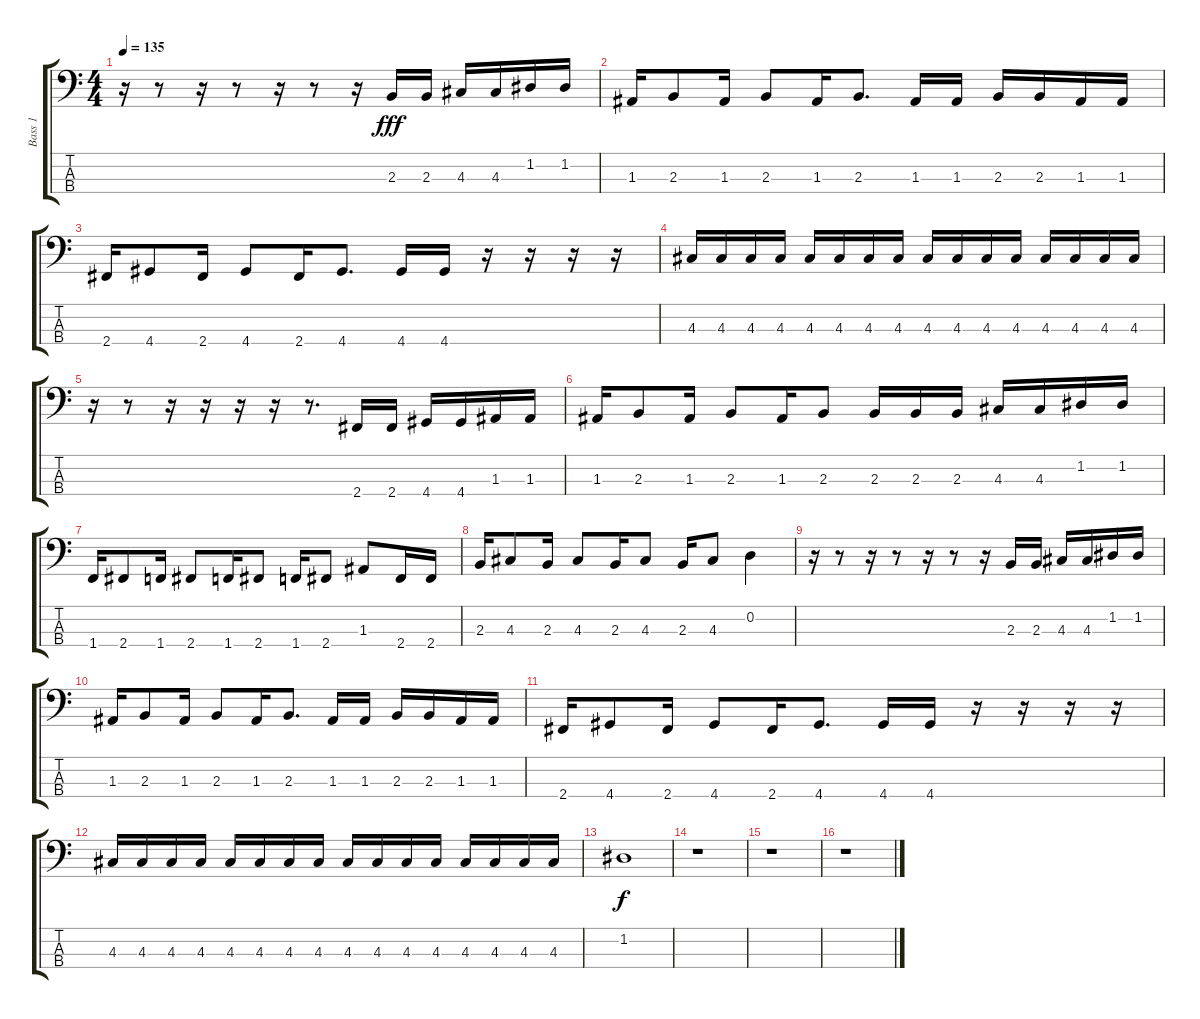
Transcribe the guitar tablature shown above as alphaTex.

\track ("Bass 1" "Bass 1") {instrument electricbasspick}
\staff {score tabs}
\tuning (G2 D2 A1 E1) {hide}
\ts (4 4)
\tempo 135
\clef f4
\ks c
r.16{dy fff} r.8 r.16 r.8 r.16 r.8 r.16 2.3.16 2.3.16 4.3.16 4.3.16 1.2.16 1.2.16 |
1.3.16 2.3.8 1.3.16 2.3.8 1.3.16 2.3.8{d} 1.3.16 1.3.16 2.3.16 2.3.16 1.3.16 1.3.16 |
2.4.16 4.4.8 2.4.16 4.4.8 2.4.16 4.4.8{d} 4.4.16 4.4.16 r.16 r.16 r.16 r.16 |
4.3.16 4.3.16 4.3.16 4.3.16 4.3.16 4.3.16 4.3.16 4.3.16 4.3.16 4.3.16 4.3.16 4.3.16 4.3.16 4.3.16 4.3.16 4.3.16 |
r.16 r.8 r.16 r.16 r.16 r.16 r.8{d} 2.4.16 2.4.16 4.4.16 4.4.16 1.3.16 1.3.16 |
1.3.16 2.3.8 1.3.16 2.3.8 1.3.16 2.3.8 2.3.16 2.3.16 2.3.16 4.3.16 4.3.16 1.2.16 1.2.16 |
1.4.16 2.4.8 1.4.16 2.4.8 1.4.16 2.4.8 1.4.16 2.4.8 1.3.8 2.4.16 2.4.16 |
2.3.16 4.3.8 2.3.16 4.3.8 2.3.16 4.3.8 2.3.16 4.3.8 0.2.4 |
r.16 r.8 r.16 r.8 r.16 r.8 r.16 2.3.16 2.3.16 4.3.16 4.3.16 1.2.16 1.2.16 |
1.3.16 2.3.8 1.3.16 2.3.8 1.3.16 2.3.8{d} 1.3.16 1.3.16 2.3.16 2.3.16 1.3.16 1.3.16 |
2.4.16 4.4.8 2.4.16 4.4.8 2.4.16 4.4.8{d} 4.4.16 4.4.16 r.16 r.16 r.16 r.16 |
4.3.16 4.3.16 4.3.16 4.3.16 4.3.16 4.3.16 4.3.16 4.3.16 4.3.16 4.3.16 4.3.16 4.3.16 4.3.16 4.3.16 4.3.16 4.3.16 |
1.2.1{dy f} |
r.1 |
r.1 |
r.1
